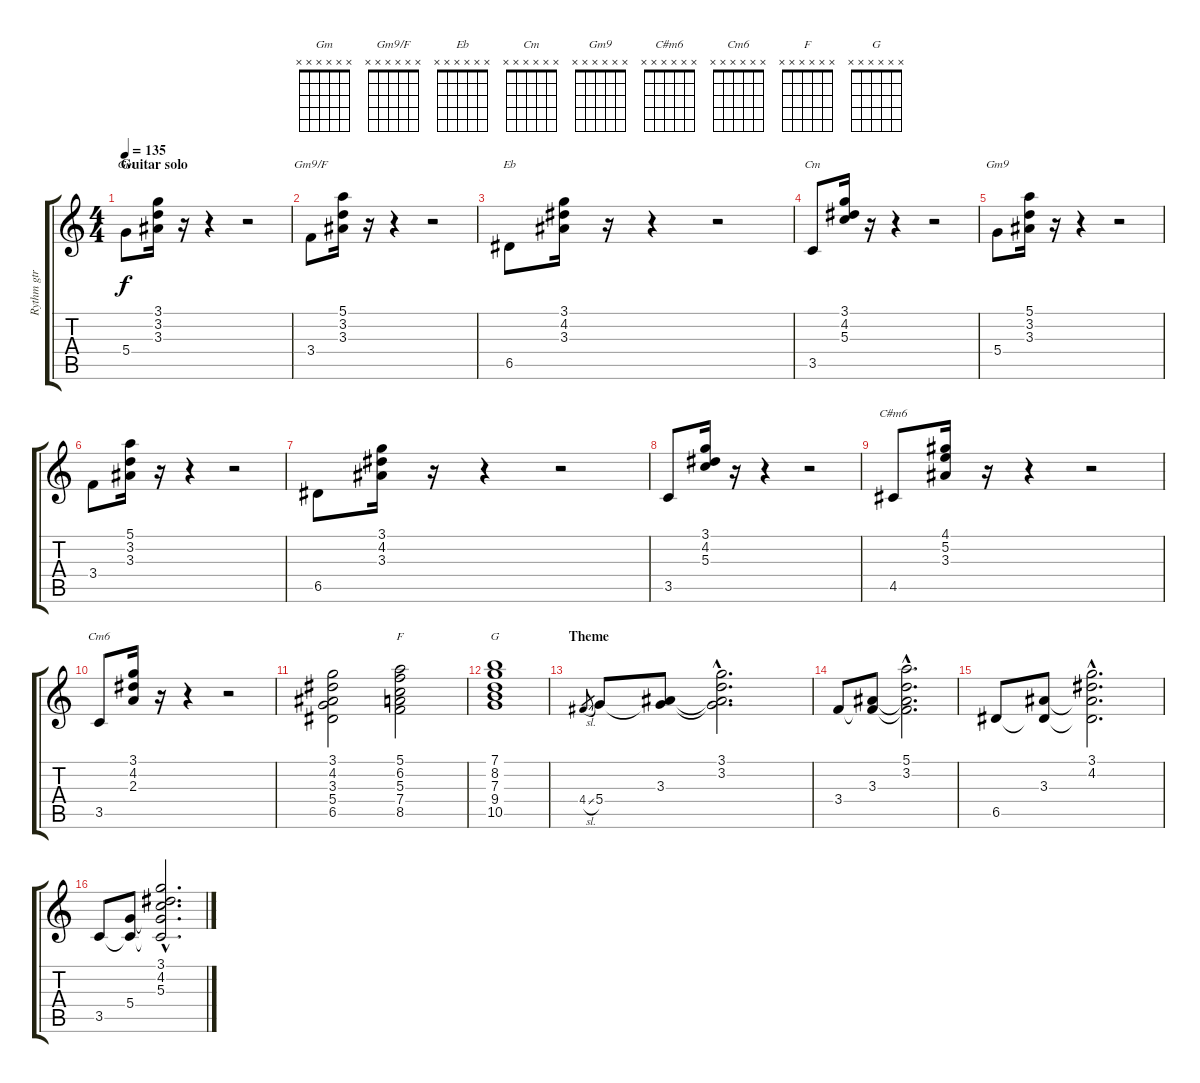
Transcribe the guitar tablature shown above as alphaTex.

\track ("Rythm gtr" "Rythm gtr") {instrument overdrivenguitar}
\staff {score tabs}
\tuning (E4 B3 G3 D3 A2 E2) {hide}
\chord ("Gm" x x x x x x) {firstfret 0}
\chord ("Gm9/F" x x x x x x) {firstfret 0}
\chord ("Eb" x x x x x x) {firstfret 0}
\chord ("Cm" x x x x x x) {firstfret 0}
\chord ("Gm9" x x x x x x) {firstfret 0}
\chord ("C#m6" x x x x x x) {firstfret 0}
\chord ("Cm6" x x x x x x) {firstfret 0}
\chord ("F" x x x x x x) {firstfret 0}
\chord ("G" x x x x x x) {firstfret 0}
\ts (4 4)
\section ("" "Guitar solo")
\tempo 135
\clef g2
\ks c
5.4.8{ch "Gm" dy f} (3.1 3.2 3.3).16 r.16 r.4 r.2 |
3.4.8{ch "Gm9/F"} (5.1 3.2 3.3).16 r.16 r.4 r.2 |
6.5.8{ch "Eb"} (3.1 4.2 3.3).16 r.16 r.4 r.2 |
3.5.8{ch "Cm"} (3.1 4.2 5.3).16 r.16 r.4 r.2 |
5.4.8{ch "Gm9"} (5.1 3.2 3.3).16 r.16 r.4 r.2 |
3.4.8 (5.1 3.2 3.3).16 r.16 r.4 r.2 |
6.5.8 (3.1 4.2 3.3).16 r.16 r.4 r.2 |
3.5.8 (3.1 4.2 5.3).16 r.16 r.4 r.2 |
4.5.8{ch "C#m6"} (4.1 5.2 3.3).16 r.16 r.4 r.2 |
3.5.8{ch "Cm6"} (3.1 4.2 2.3).16 r.16 r.4 r.2 |
(3.1 4.2 3.3 5.4 6.5).2 (5.1 6.2 5.3 7.4 8.5).2{ch "F"} |
(7.1 8.2 7.3 9.4 10.5).1{ch "G"} |
\section ("" "Theme")
4.4{sl}.8{gr} 5.4.8 (3.3 5.4{t}).8 (3.1{hac} 3.2{hac} 3.3{hac t} 5.4{hac t}).2{d} |
3.4.8 (3.3 3.4{t}).8 (5.1{hac} 3.2{hac} 3.3{hac t} 3.4{hac t}).2{d} |
6.5.8 (3.3 6.5{t}).8 (3.1{hac} 4.2{hac} 3.3{hac t} 6.5{hac t}).2{d} |
3.5.8 (5.4 3.5{t}).8 (3.1{hac} 4.2{hac} 5.3{hac} 5.4{hac t} 3.5{hac t}).2{d}
